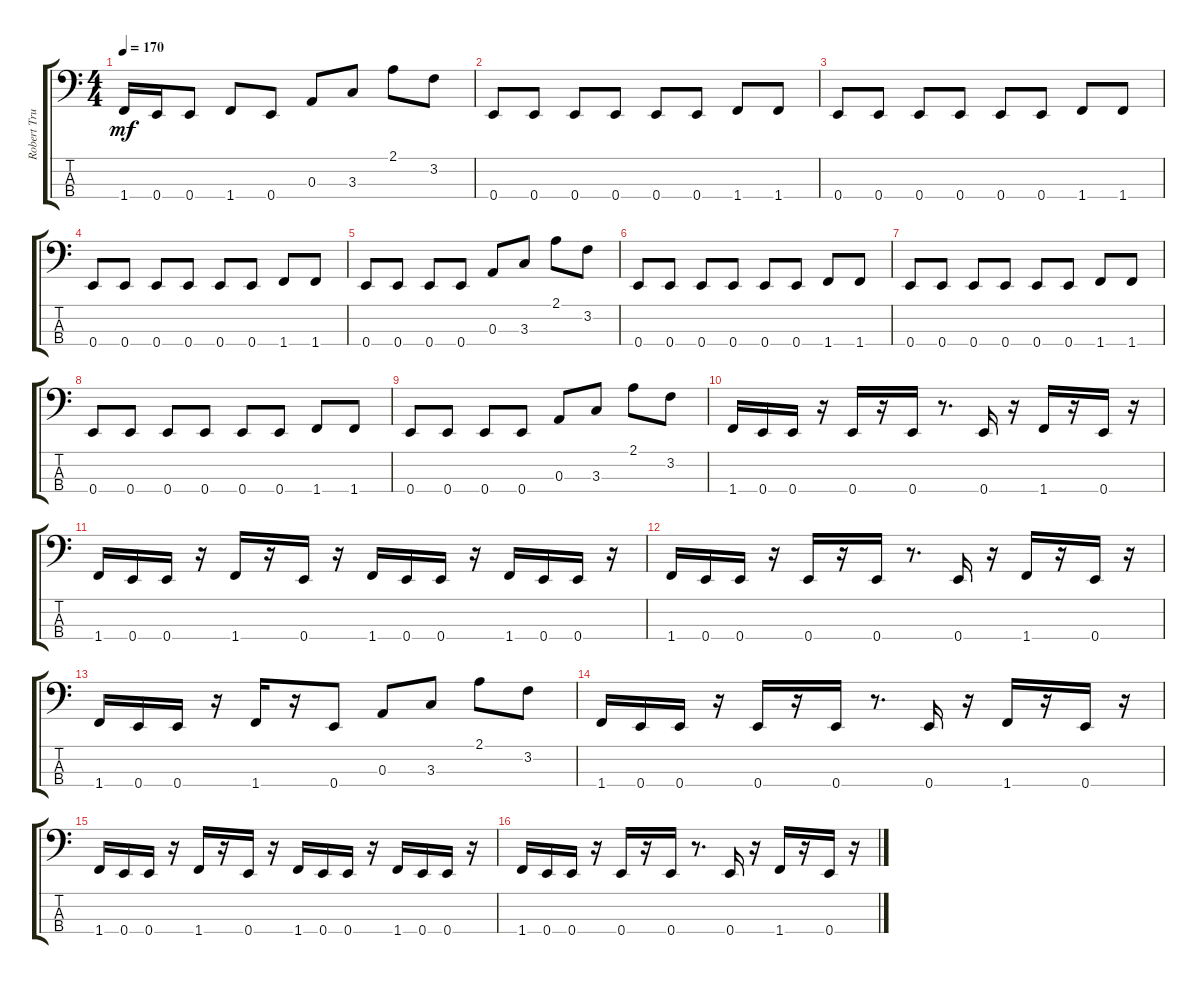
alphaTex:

\track ("Robert Trujillo" "Robert Tru") {instrument electricbassfinger}
\staff {score tabs}
\tuning (G2 D2 A1 E1) {hide}
\ts (4 4)
\tempo 170
\clef f4
\ks c
1.4.16{dy mf} 0.4.16 0.4.8 1.4.8 0.4.8 0.3.8 3.3.8 2.1.8 3.2.8 |
0.4.8 0.4.8 0.4.8 0.4.8 0.4.8 0.4.8 1.4.8 1.4.8 |
0.4.8 0.4.8 0.4.8 0.4.8 0.4.8 0.4.8 1.4.8 1.4.8 |
0.4.8 0.4.8 0.4.8 0.4.8 0.4.8 0.4.8 1.4.8 1.4.8 |
0.4.8 0.4.8 0.4.8 0.4.8 0.3.8 3.3.8 2.1.8 3.2.8 |
0.4.8 0.4.8 0.4.8 0.4.8 0.4.8 0.4.8 1.4.8 1.4.8 |
0.4.8 0.4.8 0.4.8 0.4.8 0.4.8 0.4.8 1.4.8 1.4.8 |
0.4.8 0.4.8 0.4.8 0.4.8 0.4.8 0.4.8 1.4.8 1.4.8 |
0.4.8 0.4.8 0.4.8 0.4.8 0.3.8 3.3.8 2.1.8 3.2.8 |
1.4.16 0.4.16 0.4.16 r.16 0.4.16 r.16 0.4.16 r.8{d} 0.4.16 r.16 1.4.16 r.16 0.4.16 r.16 |
1.4.16 0.4.16 0.4.16 r.16 1.4.16 r.16 0.4.16 r.16 1.4.16 0.4.16 0.4.16 r.16 1.4.16 0.4.16 0.4.16 r.16 |
1.4.16 0.4.16 0.4.16 r.16 0.4.16 r.16 0.4.16 r.8{d} 0.4.16 r.16 1.4.16 r.16 0.4.16 r.16 |
1.4.16 0.4.16 0.4.16 r.16 1.4.16 r.16 0.4.8 0.3.8 3.3.8 2.1.8 3.2.8 |
1.4.16 0.4.16 0.4.16 r.16 0.4.16 r.16 0.4.16 r.8{d} 0.4.16 r.16 1.4.16 r.16 0.4.16 r.16 |
1.4.16 0.4.16 0.4.16 r.16 1.4.16 r.16 0.4.16 r.16 1.4.16 0.4.16 0.4.16 r.16 1.4.16 0.4.16 0.4.16 r.16 |
1.4.16 0.4.16 0.4.16 r.16 0.4.16 r.16 0.4.16 r.8{d} 0.4.16 r.16 1.4.16 r.16 0.4.16 r.16
